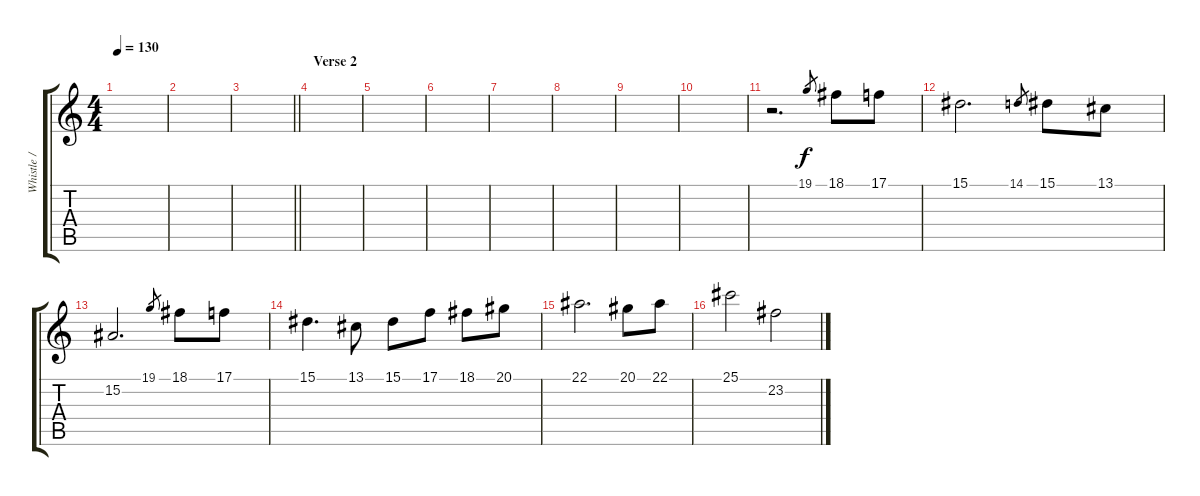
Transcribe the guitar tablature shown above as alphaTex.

\track ("Whistle / Gurdy" "Whistle / ") {instrument panflute}
\staff {score tabs}
\tuning (C4 G3 Eb3 Bb2 F2 C2) {hide}
\ts (4 4)
\tempo 130
\clef g2
\ks c
|
|
\barLineRight lightlight
|
\section ("" "Verse 2")
|
|
|
|
|
|
|
r.2{d} 19.1.8{gr} 18.1.8 17.1.8 |
15.1.2{d} 14.1.8{gr} 15.1.8 13.1.8 |
15.2.2{d} 19.1.8{gr} 18.1.8 17.1.8 |
15.1.4{d} 13.1.8 15.1.8 17.1.8 18.1.8 20.1.8 |
22.1.2{d} 20.1.8 22.1.8 |
25.1.2 23.2.2
